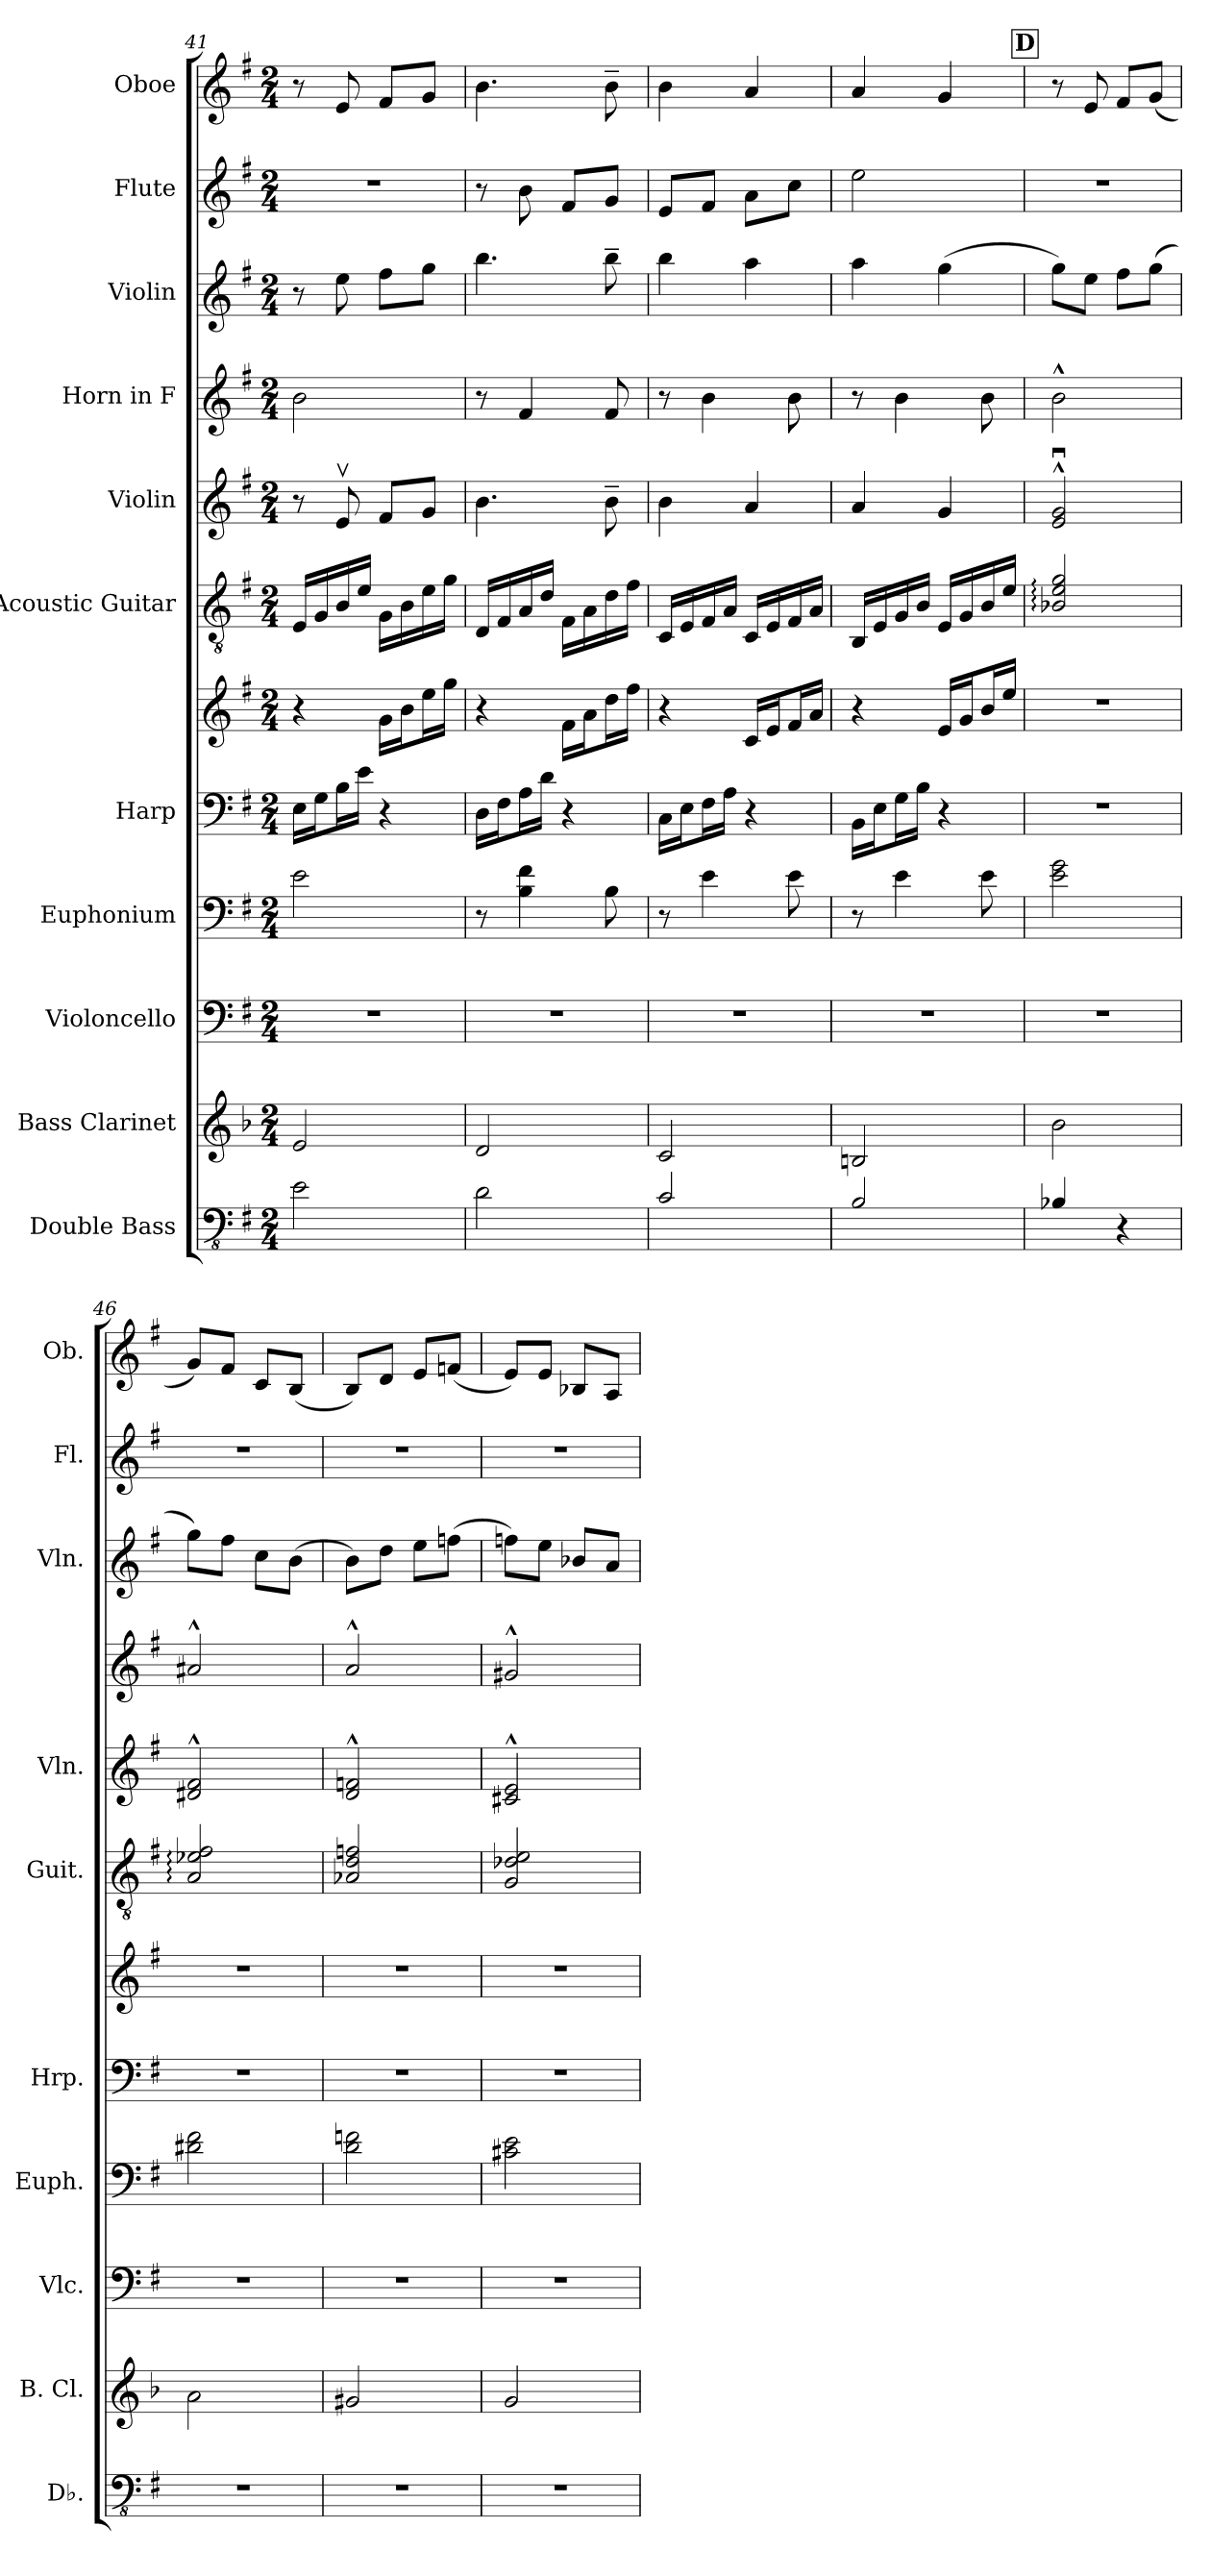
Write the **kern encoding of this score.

**kern	**kern	**kern	**kern	**kern	**kern	**kern	**kern	**kern	**kern	**kern	**kern
*part11	*part10	*part9	*part8	*part7	*part7	*part6	*part5	*part4	*part3	*part2	*part1
*staff12	*staff11	*staff10	*staff9	*staff8	*staff7	*staff6	*staff5	*staff4	*staff3	*staff2	*staff1
*I"Double Bass	*I"Bass Clarinet	*I"Violoncello	*I"Euphonium	*I"Harp	*	*I"Acoustic Guitar	*I"Violin	*I"Horn in F	*I"Violin	*I"Flute	*I"Oboe
*I'Db.	*I'B. Cl.	*I'Vlc.	*I'Euph.	*I'Hrp.	*	*I'Guit.	*I'Vln.	*	*I'Vln.	*I'Fl.	*I'Ob.
*clefFv4	*clefG2	*clefF4	*clefF4	*clefF4	*clefG2	*clefGv2	*clefG2	*clefG2	*clefG2	*clefG2	*clefG2
*ITrd7c12	*ITrd8c14	*	*	*	*	*	*	*ITrd4c7	*	*	*
*k[f#]	*k[b-]	*k[f#]	*k[f#]	*k[f#]	*k[f#]	*k[f#]	*k[f#]	*k[]	*k[f#]	*k[f#]	*k[f#]
*M2/4	*M2/4	*M2/4	*M2/4	*M2/4	*M2/4	*M2/4	*M2/4	*M2/4	*M2/4	*M2/4	*M2/4
=41	=41	=41	=41	=41	=41	=41	=41	=41	=41	=41	=41
2EE\	2E/	2r	2e\	16E\LL	4r	16E/LL	8r	2e\	8r	2r	8r
.	.	.	.	16G\J	.	16G/	.	.	.	.	.
.	.	.	.	16B\L	.	16B/	8ev/	.	8ee\	.	8e/
.	.	.	.	16e\JJ	.	16e/JJ	.	.	.	.	.
.	.	.	.	4r	16g\LL	16G\LL	8f#/L	.	8ff#\L	.	8f#/L
.	.	.	.	.	16b\J	16B\	.	.	.	.	.
.	.	.	.	.	16ee\L	16e\	8g/J	.	8gg\J	.	8g/J
.	.	.	.	.	16gg\JJ	16g\JJ	.	.	.	.	.
!!LO:LB:g=z
=42	=42	=42	=42	=42	=42	=42	=42	=42	=42	=42	=42
2DD\	2D/	2r	8r	16D\LL	4r	16D/LL	4.b\	8r	4.bb\	8r	4.b\
.	.	.	.	16F#\J	.	16F#/	.	.	.	.	.
.	.	.	4B\ 4f#\	16A\L	.	16A/	.	4B/	.	8b\	.
.	.	.	.	16d\JJ	.	16d/JJ	.	.	.	.	.
.	.	.	.	4r	16f#\LL	16F#\LL	.	.	.	8f#/L	.
.	.	.	.	.	16a\J	16A\	.	.	.	.	.
.	.	.	8B\	.	16dd\L	16d\	8b~\	8B/	8bb~\	8g/J	8b~\
.	.	.	.	.	16ff#\JJ	16f#\JJ	.	.	.	.	.
=43	=43	=43	=43	=43	=43	=43	=43	=43	=43	=43	=43
2CC/	2C/	2r	8r	16C\LL	4r	16C/LL	4b\	8r	4bb\	8e/L	4b\
.	.	.	.	16E\J	.	16E/	.	.	.	.	.
.	.	.	4e\	16F#\L	.	16F#/	.	4e\	.	8f#/J	.
.	.	.	.	16A\JJ	.	16A/JJ	.	.	.	.	.
.	.	.	.	4r	16c/LL	16C/LL	4a/	.	4aa\	8a\L	4a/
.	.	.	.	.	16e/J	16E/	.	.	.	.	.
.	.	.	8e\	.	16f#/L	16F#/	.	8e\	.	8cc\J	.
.	.	.	.	.	16a/JJ	16A/JJ	.	.	.	.	.
=44	=44	=44	=44	=44	=44	=44	=44	=44	=44	=44	=44
2BBB/	2BBn/	2r	8r	16BB\LL	4r	16BB/LL	4a/	8r	4aa\	2ee\	4a/
.	.	.	.	16E\J	.	16E/	.	.	.	.	.
.	.	.	4e\	16G\L	.	16G/	.	4e\	.	.	.
.	.	.	.	16B\JJ	.	16B/JJ	.	.	.	.	.
.	.	.	.	4r	16e/LL	16E/LL	4g/	.	(4gg\	.	4g/
.	.	.	.	.	16g/J	16G/	.	.	.	.	.
.	.	.	8e\	.	16b/L	16B/	.	8e\	.	.	.
.	.	.	.	.	16ee/JJ	16e/JJ	.	.	.	.	.
!!LO:REH:place=s1:a:B:fs=14:t=D
=45	=45	=45	=45	=45	=45	=45	=45	=45	=45	=45	=45
4BBB-X/	2B-\	2r	2e\ 2g\	2r	2r	2B-X/: 2e/: 2g/:	2e/u^^ 2g/u^^	2e^^\	8gg\L)	2r	8r
.	.	.	.	.	.	.	.	.	8ee\J	.	8e/
4r	.	.	.	.	.	.	.	.	8ff#\L	.	8f#/L
.	.	.	.	.	.	.	.	.	(8gg\J	.	(8g/J
=46	=46	=46	=46	=46	=46	=46	=46	=46	=46	=46	=46
2r	2A\	2r	2d#X\ 2f#\	2r	2r	2A/: 2e-X/: 2f#/:	2d#X/^^ 2f#/^^	2d#X^^/	8gg\L)	2r	8g/L)
.	.	.	.	.	.	.	.	.	8ff#\J	.	8f#/J
.	.	.	.	.	.	.	.	.	8cc\L	.	8c/L
.	.	.	.	.	.	.	.	.	(8b\J	.	(8B/J
=47	=47	=47	=47	=47	=47	=47	=47	=47	=47	=47	=47
2r	2G#X/	2r	2d\ 2fn\	2r	2r	2A-X/ 2d/ 2fn/	2d/^^ 2fn/^^	2d^^/	8b\L)	2r	8B/L)
.	.	.	.	.	.	.	.	.	8dd\J	.	8d/J
.	.	.	.	.	.	.	.	.	8ee\L	.	8e/L
.	.	.	.	.	.	.	.	.	(8ffn\J	.	(8fn/J
!!LO:PB:g=z
=48	=48	=48	=48	=48	=48	=48	=48	=48	=48	=48	=48
2r	2G/	2r	2c#X\ 2e\	2r	2r	2G/ 2d-X/ 2e/	2c#X/^^ 2e/^^	2c#X^^/	8ffn\L)	2r	8e/L)
.	.	.	.	.	.	.	.	.	8ee\J	.	8e/J
.	.	.	.	.	.	.	.	.	8b-X/L	.	8B-X/L
.	.	.	.	.	.	.	.	.	8a/J	.	8A/J
=	=	=	=	=	=	=	=	=	=	=	=
*-	*-	*-	*-	*-	*-	*-	*-	*-	*-	*-	*-
